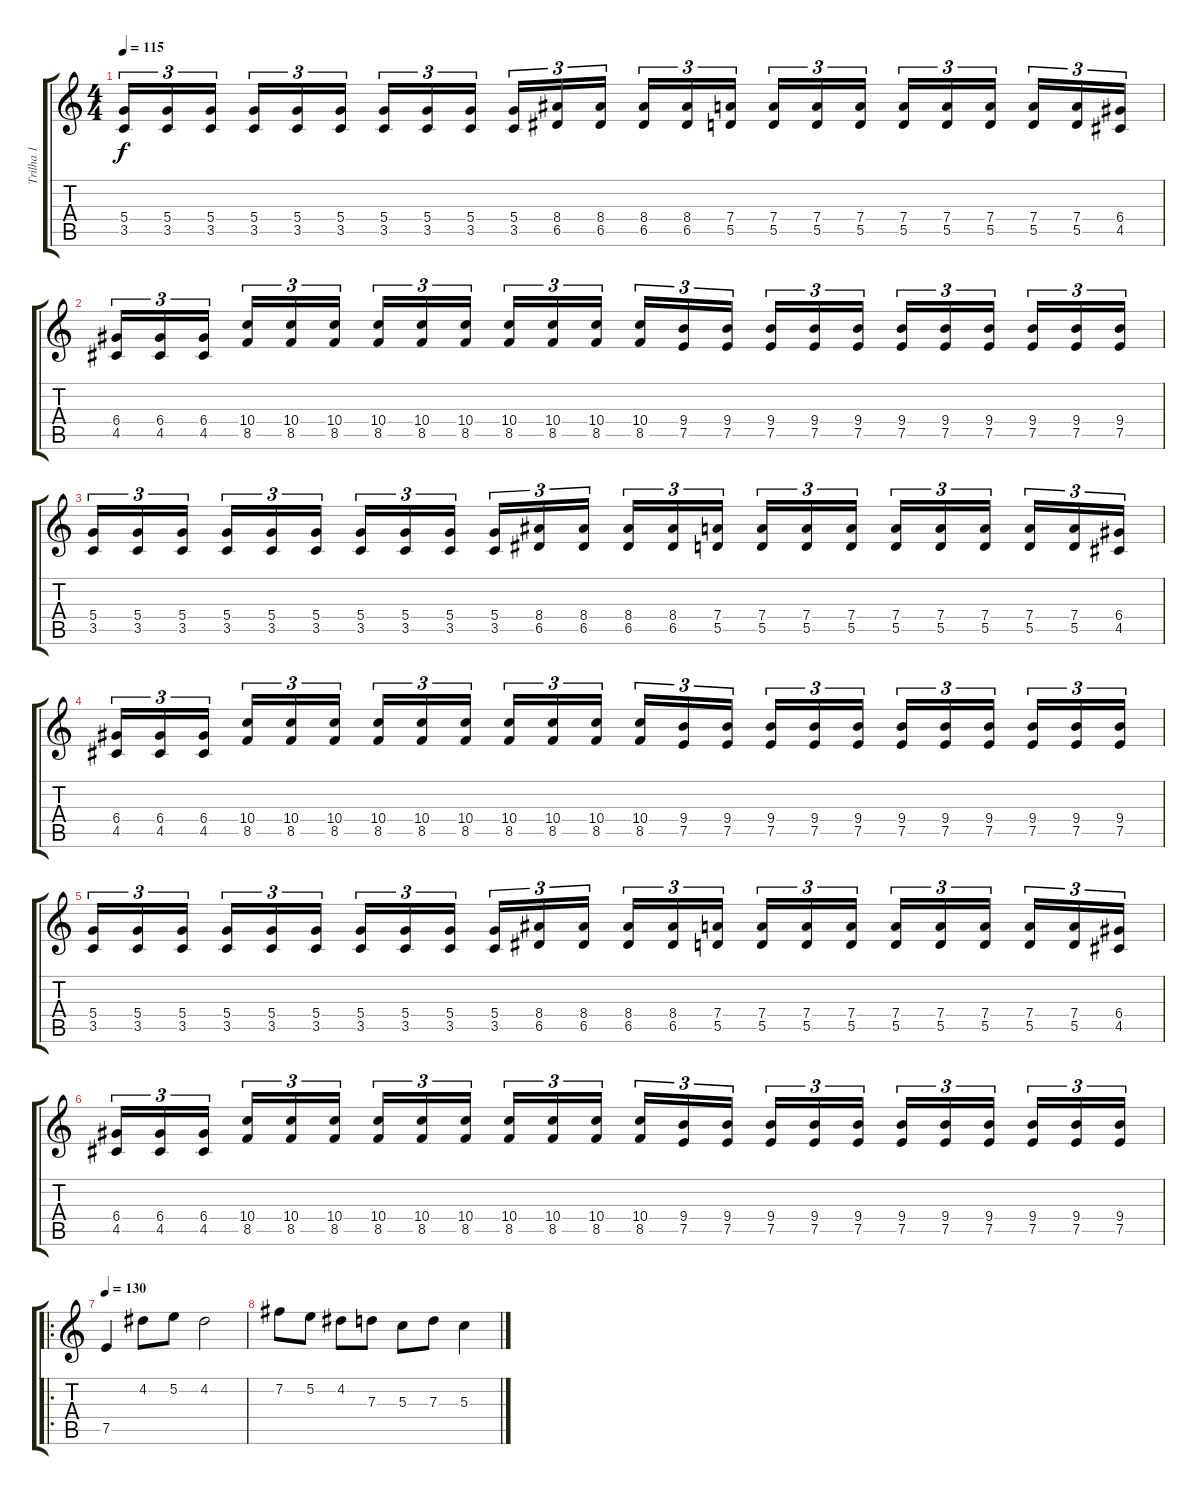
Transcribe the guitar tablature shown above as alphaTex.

\track ("Trilha 1" "Trilha 1") {instrument distortionguitar}
\staff {score tabs}
\tuning (E4 B3 G3 D3 A2 E2) {hide}
\ts (4 4)
\tempo 115
\clef g2
\ks c
(5.4 3.5).16{tu (3 2) dy f} (5.4 3.5).16{tu (3 2)} (5.4 3.5).16{tu (3 2)} (5.4 3.5).16{tu (3 2)} (5.4 3.5).16{tu (3 2)} (5.4 3.5).16{tu (3 2)} (5.4 3.5).16{tu (3 2)} (5.4 3.5).16{tu (3 2)} (5.4 3.5).16{tu (3 2)} (5.4 3.5).16{tu (3 2)} (8.4 6.5).16{tu (3 2)} (8.4 6.5).16{tu (3 2)} (8.4 6.5).16{tu (3 2)} (8.4 6.5).16{tu (3 2)} (7.4 5.5).16{tu (3 2)} (7.4 5.5).16{tu (3 2)} (7.4 5.5).16{tu (3 2)} (7.4 5.5).16{tu (3 2)} (7.4 5.5).16{tu (3 2)} (7.4 5.5).16{tu (3 2)} (7.4 5.5).16{tu (3 2)} (7.4 5.5).16{tu (3 2)} (7.4 5.5).16{tu (3 2)} (6.4 4.5).16{tu (3 2)} |
(6.4 4.5).16{tu (3 2)} (6.4 4.5).16{tu (3 2)} (6.4 4.5).16{tu (3 2)} (10.4 8.5).16{tu (3 2)} (10.4 8.5).16{tu (3 2)} (10.4 8.5).16{tu (3 2)} (10.4 8.5).16{tu (3 2)} (10.4 8.5).16{tu (3 2)} (10.4 8.5).16{tu (3 2)} (10.4 8.5).16{tu (3 2)} (10.4 8.5).16{tu (3 2)} (10.4 8.5).16{tu (3 2)} (10.4 8.5).16{tu (3 2)} (9.4 7.5).16{tu (3 2)} (9.4 7.5).16{tu (3 2)} (9.4 7.5).16{tu (3 2)} (9.4 7.5).16{tu (3 2)} (9.4 7.5).16{tu (3 2)} (9.4 7.5).16{tu (3 2)} (9.4 7.5).16{tu (3 2)} (9.4 7.5).16{tu (3 2)} (9.4 7.5).16{tu (3 2)} (9.4 7.5).16{tu (3 2)} (9.4 7.5).16{tu (3 2)} |
(5.4 3.5).16{tu (3 2)} (5.4 3.5).16{tu (3 2)} (5.4 3.5).16{tu (3 2)} (5.4 3.5).16{tu (3 2)} (5.4 3.5).16{tu (3 2)} (5.4 3.5).16{tu (3 2)} (5.4 3.5).16{tu (3 2)} (5.4 3.5).16{tu (3 2)} (5.4 3.5).16{tu (3 2)} (5.4 3.5).16{tu (3 2)} (8.4 6.5).16{tu (3 2)} (8.4 6.5).16{tu (3 2)} (8.4 6.5).16{tu (3 2)} (8.4 6.5).16{tu (3 2)} (7.4 5.5).16{tu (3 2)} (7.4 5.5).16{tu (3 2)} (7.4 5.5).16{tu (3 2)} (7.4 5.5).16{tu (3 2)} (7.4 5.5).16{tu (3 2)} (7.4 5.5).16{tu (3 2)} (7.4 5.5).16{tu (3 2)} (7.4 5.5).16{tu (3 2)} (7.4 5.5).16{tu (3 2)} (6.4 4.5).16{tu (3 2)} |
(6.4 4.5).16{tu (3 2)} (6.4 4.5).16{tu (3 2)} (6.4 4.5).16{tu (3 2)} (10.4 8.5).16{tu (3 2)} (10.4 8.5).16{tu (3 2)} (10.4 8.5).16{tu (3 2)} (10.4 8.5).16{tu (3 2)} (10.4 8.5).16{tu (3 2)} (10.4 8.5).16{tu (3 2)} (10.4 8.5).16{tu (3 2)} (10.4 8.5).16{tu (3 2)} (10.4 8.5).16{tu (3 2)} (10.4 8.5).16{tu (3 2)} (9.4 7.5).16{tu (3 2)} (9.4 7.5).16{tu (3 2)} (9.4 7.5).16{tu (3 2)} (9.4 7.5).16{tu (3 2)} (9.4 7.5).16{tu (3 2)} (9.4 7.5).16{tu (3 2)} (9.4 7.5).16{tu (3 2)} (9.4 7.5).16{tu (3 2)} (9.4 7.5).16{tu (3 2)} (9.4 7.5).16{tu (3 2)} (9.4 7.5).16{tu (3 2)} |
(5.4 3.5).16{tu (3 2)} (5.4 3.5).16{tu (3 2)} (5.4 3.5).16{tu (3 2)} (5.4 3.5).16{tu (3 2)} (5.4 3.5).16{tu (3 2)} (5.4 3.5).16{tu (3 2)} (5.4 3.5).16{tu (3 2)} (5.4 3.5).16{tu (3 2)} (5.4 3.5).16{tu (3 2)} (5.4 3.5).16{tu (3 2)} (8.4 6.5).16{tu (3 2)} (8.4 6.5).16{tu (3 2)} (8.4 6.5).16{tu (3 2)} (8.4 6.5).16{tu (3 2)} (7.4 5.5).16{tu (3 2)} (7.4 5.5).16{tu (3 2)} (7.4 5.5).16{tu (3 2)} (7.4 5.5).16{tu (3 2)} (7.4 5.5).16{tu (3 2)} (7.4 5.5).16{tu (3 2)} (7.4 5.5).16{tu (3 2)} (7.4 5.5).16{tu (3 2)} (7.4 5.5).16{tu (3 2)} (6.4 4.5).16{tu (3 2)} |
(6.4 4.5).16{tu (3 2)} (6.4 4.5).16{tu (3 2)} (6.4 4.5).16{tu (3 2)} (10.4 8.5).16{tu (3 2)} (10.4 8.5).16{tu (3 2)} (10.4 8.5).16{tu (3 2)} (10.4 8.5).16{tu (3 2)} (10.4 8.5).16{tu (3 2)} (10.4 8.5).16{tu (3 2)} (10.4 8.5).16{tu (3 2)} (10.4 8.5).16{tu (3 2)} (10.4 8.5).16{tu (3 2)} (10.4 8.5).16{tu (3 2)} (9.4 7.5).16{tu (3 2)} (9.4 7.5).16{tu (3 2)} (9.4 7.5).16{tu (3 2)} (9.4 7.5).16{tu (3 2)} (9.4 7.5).16{tu (3 2)} (9.4 7.5).16{tu (3 2)} (9.4 7.5).16{tu (3 2)} (9.4 7.5).16{tu (3 2)} (9.4 7.5).16{tu (3 2)} (9.4 7.5).16{tu (3 2)} (9.4 7.5).16{tu (3 2)} |
\ro
\tempo 130
7.5.4 4.2.8 5.2.8 4.2.2 |
7.2.8 5.2.8 4.2.8 7.3.8 5.3.8 7.3.8 5.3.4
